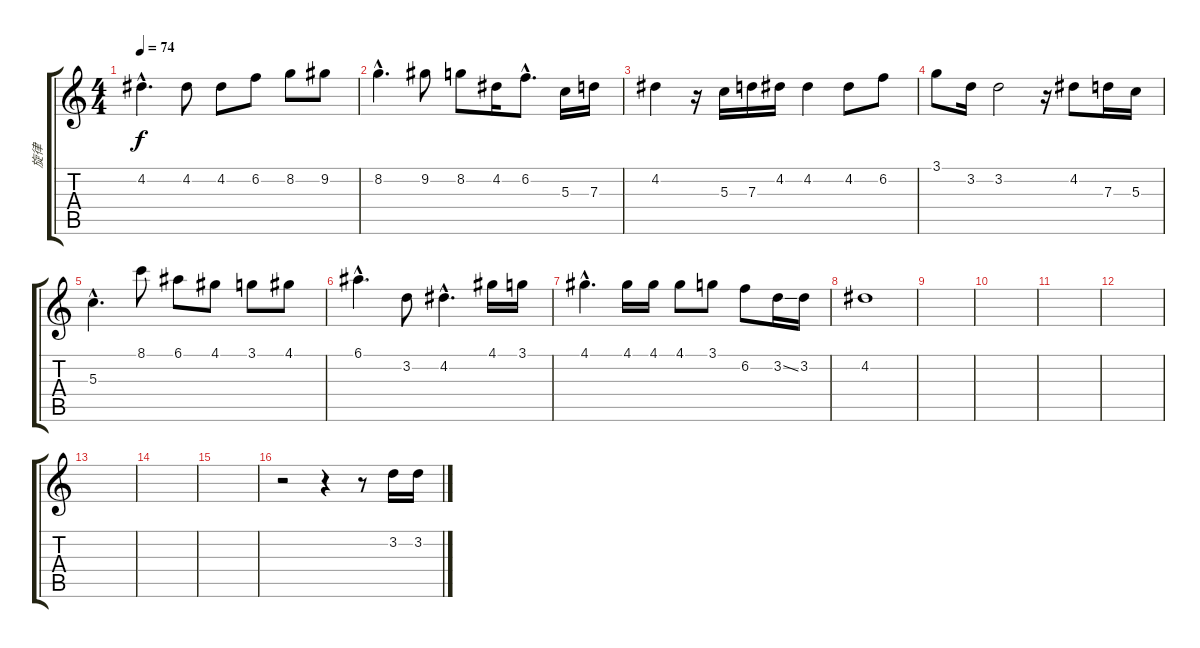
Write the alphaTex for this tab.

\track ("旋律" "旋律") {instrument distortionguitar}
\staff {score tabs}
\tuning (E4 B3 G3 D3 A2 E2) {hide}
\ts (4 4)
\tempo 74
\clef g2
\ks c
4.2{hac}.4{d dy f} 4.2.8 4.2.8 6.2.8 8.2.8 9.2.8 |
8.2{hac}.4{d} 9.2.8 8.2.8 4.2.16 6.2{hac}.8{d} 5.3.16 7.3.16 |
4.2.4 r.16 5.3.16 7.3.16 4.2.16 4.2.4 4.2.8 6.2.8 |
3.1.8 3.2.16 3.2.2 r.16 4.2.8 7.3.16 5.3.16 |
5.3{hac}.4{d} 8.1.8 6.1.8 4.1.8 3.1.8 4.1.8 |
6.1{hac}.4{d} 3.2.8 4.2{hac}.4{d} 4.1.16 3.1.16 |
4.1{hac}.4{d} 4.1.16 4.1.16 4.1.8 3.1.8 6.2.8 3.2{ss}.16 3.2.16 |
4.2.1 |
|
|
|
|
|
|
|
r.2 r.4 r.8 3.2.16 3.2.16
